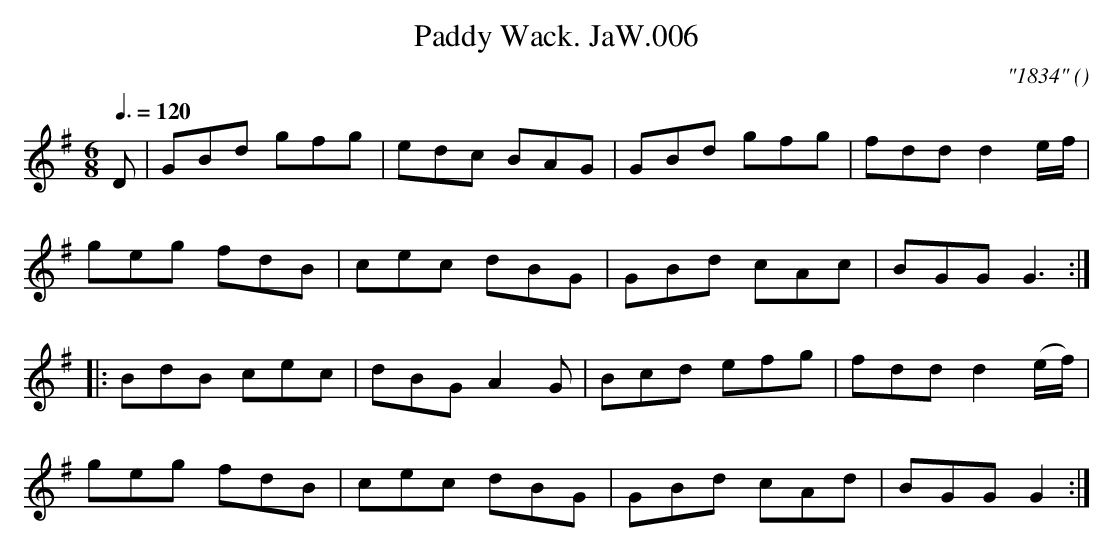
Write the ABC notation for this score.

X:1
T:Paddy Wack. JaW.006
M:6/8
Q:3/8=120
L:1/8
C:"1834"
O:
K:G
D|GBd gfg|edc BAG|GBd gfg|fddd2e/f/|
geg fdB|cec dBG|GBd cAc|BGGG3:|
|:BdB cec|dBGA2G|Bcd efg|fddd2(e/f/)|
geg fdB|cec dBG|GBd cAd|BGGG2:|
